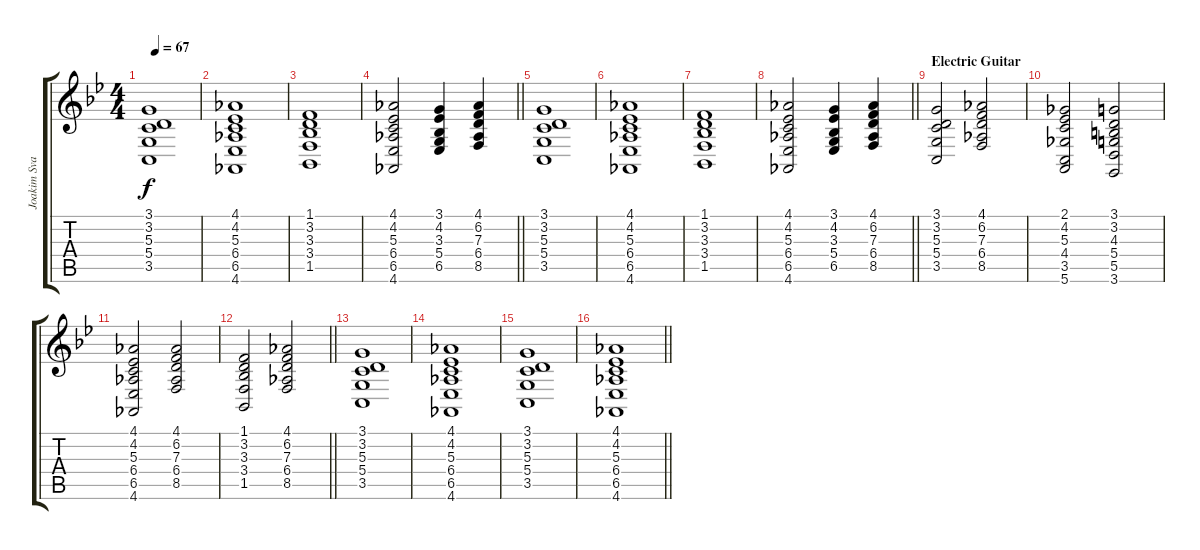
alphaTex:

\track ("Joakim Svalberg" "Joakim Sva") {instrument stringensemble1}
\staff {score tabs}
\tuning (E4 B3 G3 D3 A2 E2) {hide}
\ts (4 4)
\tempo 67
\clef g2
\ks bb
(3.1 3.2 5.3 5.4 3.5).1{dy f} |
(4.1 4.2 5.3 6.4 6.5 4.6).1 |
(1.1 3.2 3.3 3.4 1.5).1 |
\barLineRight lightlight
(4.1 4.2 5.3 6.4 6.5 4.6).2 (3.1 4.2 3.3 5.4 6.5).4 (4.1 6.2 7.3 6.4 8.5).4 |
(3.1 3.2 5.3 5.4 3.5).1 |
(4.1 4.2 5.3 6.4 6.5 4.6).1 |
(1.1 3.2 3.3 3.4 1.5).1 |
\barLineRight lightlight
(4.1 4.2 5.3 6.4 6.5 4.6).2 (3.1 4.2 3.3 5.4 6.5).4 (4.1 6.2 7.3 6.4 8.5).4 |
\section ("" "Electric Guitar")
(3.1 3.2 5.3 5.4 3.5).2 (4.1 6.2 7.3 6.4 8.5).2 |
(2.1 4.2 5.3 4.4 3.5 5.6).2 (3.1 3.2 4.3 5.4 5.5 3.6).2 |
(4.1 4.2 5.3 6.4 6.5 4.6).2 (4.1 6.2 7.3 6.4 8.5).2 |
\barLineRight lightlight
(1.1 3.2 3.3 3.4 1.5).2 (4.1 6.2 7.3 6.4 8.5).2 |
(3.1 3.2 5.3 5.4 3.5).1 |
(4.1 4.2 5.3 6.4 6.5 4.6).1 |
(3.1 3.2 5.3 5.4 3.5).1 |
\barLineRight lightlight
(4.1 4.2 5.3 6.4 6.5 4.6).1
